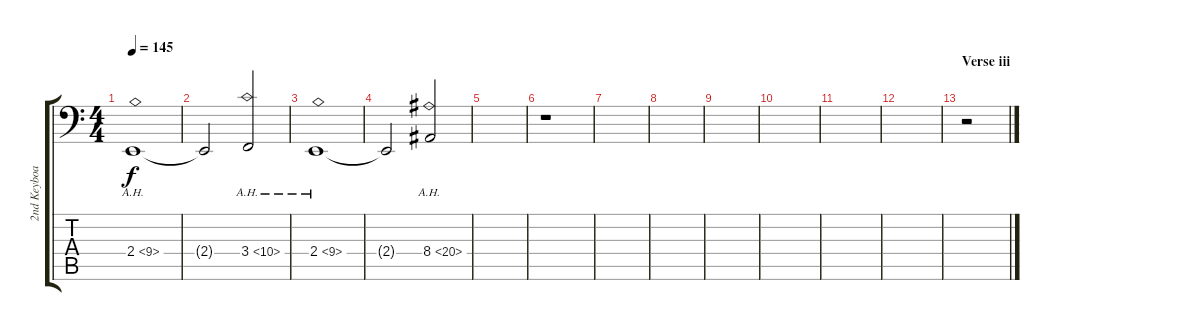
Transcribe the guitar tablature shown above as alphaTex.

\track ("2nd Keyboard Synth" "2nd Keyboa") {instrument choiraahs}
\staff {score tabs}
\tuning (E3 B2 G2 D2 A1 E1) {hide}
\ts (4 4)
\tempo 145
\clef f4
\ks c
2.4{ah 7}.1{dy f instrument stringensemble1} |
2.4{t}.2{instrument stringensemble1} 3.4{ah 7}.2 |
2.4{ah 7}.1{instrument stringensemble1} |
2.4{t}.2 8.4{ah 12}.2 |
|
r.1 |
|
|
|
|
|
|
\section ("" "Verse iii")
r.2
